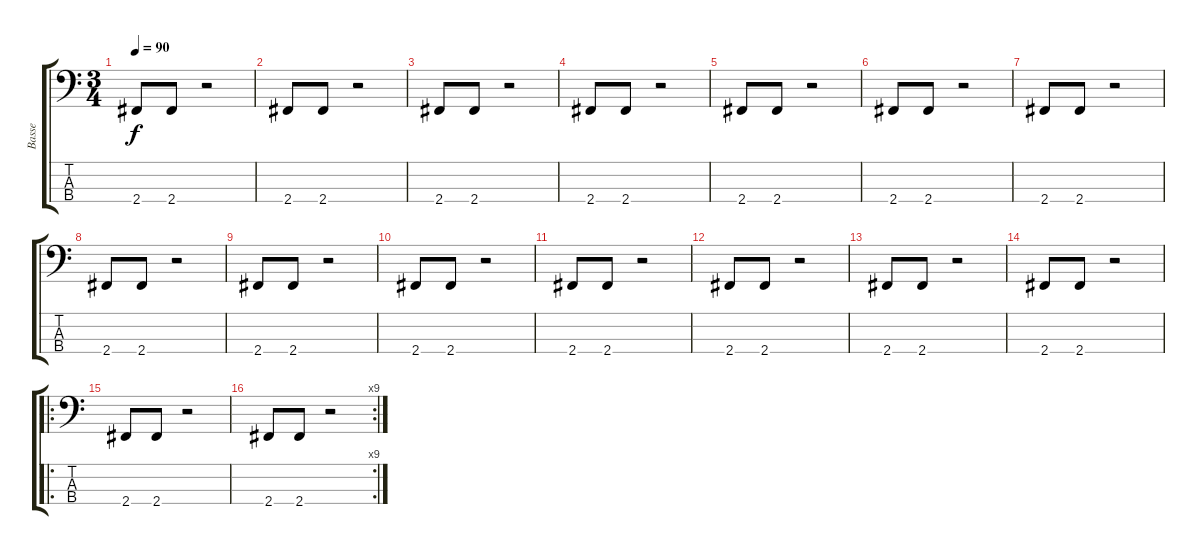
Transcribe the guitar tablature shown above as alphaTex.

\track ("Basse" "Basse") {instrument electricbassfinger}
\staff {score tabs}
\tuning (G2 D2 A1 E1) {hide}
\ts (3 4)
\tempo 90
\clef f4
\ks c
2.4.8{dy f} 2.4.8 r.2 |
2.4.8 2.4.8 r.2 |
2.4.8 2.4.8 r.2 |
2.4.8 2.4.8 r.2 |
2.4.8 2.4.8 r.2 |
2.4.8 2.4.8 r.2 |
2.4.8 2.4.8 r.2 |
2.4.8 2.4.8 r.2 |
2.4.8 2.4.8 r.2 |
2.4.8 2.4.8 r.2 |
2.4.8 2.4.8 r.2 |
2.4.8 2.4.8 r.2 |
2.4.8 2.4.8 r.2 |
2.4.8 2.4.8 r.2 |
\ro
2.4.8 2.4.8 r.2 |
\rc 9
2.4.8 2.4.8 r.2
